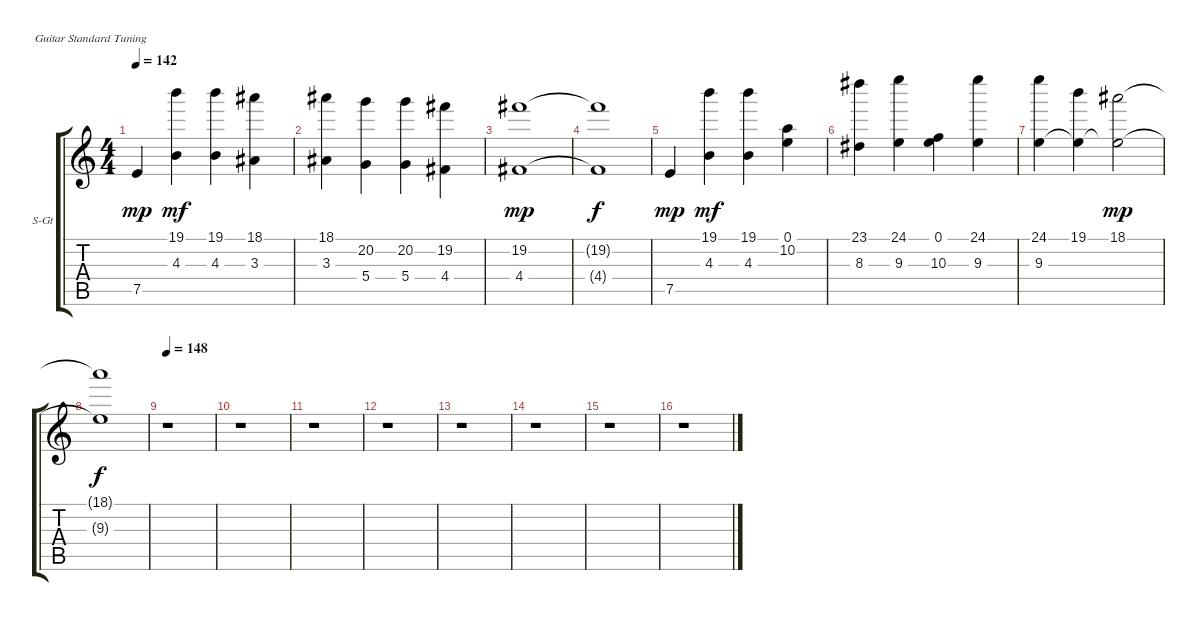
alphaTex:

\bracketExtendMode groupsimilarinstruments
\firstSystemTrackNameOrientation horizontal
\otherSystemsTrackNameOrientation horizontal
\track ("Keyboard" "S-Gt") {instrument electricgrandpiano}
\staff {score tabs}
\tuning (E4 B3 G3 D3 A2 E2)
\displaytranspose 12
\ts (4 4)
\tempo 142
\clef g2
\ks c
7.5.4{dy mp} (19.1 4.3).4{dy mf} (19.1 4.3).4 (18.1 3.3).4 |
(18.1 3.3).4 (20.2 5.4).4 (20.2 5.4).4 (19.2 4.4).4 |
(19.2 4.4).1{dy mp} |
(19.2{t} 4.4{t}).1{dy f} |
7.5.4{dy mp} (19.1 4.3).4{dy mf} (19.1 4.3).4 (0.1 10.2).4 |
(23.1 8.3).4 (24.1 9.3).4 (0.1 10.3).4 (24.1 9.3).4 |
(24.1 9.3).4 (19.1 9.3{t}).4 (18.1 9.3{t}).2{dy mp} |
(18.1{t} 9.3{t}).1{dy f} |
\tempo 148
r.1 |
r.1 |
r.1 |
r.1 |
r.1 |
r.1 |
r.1 |
r.1
